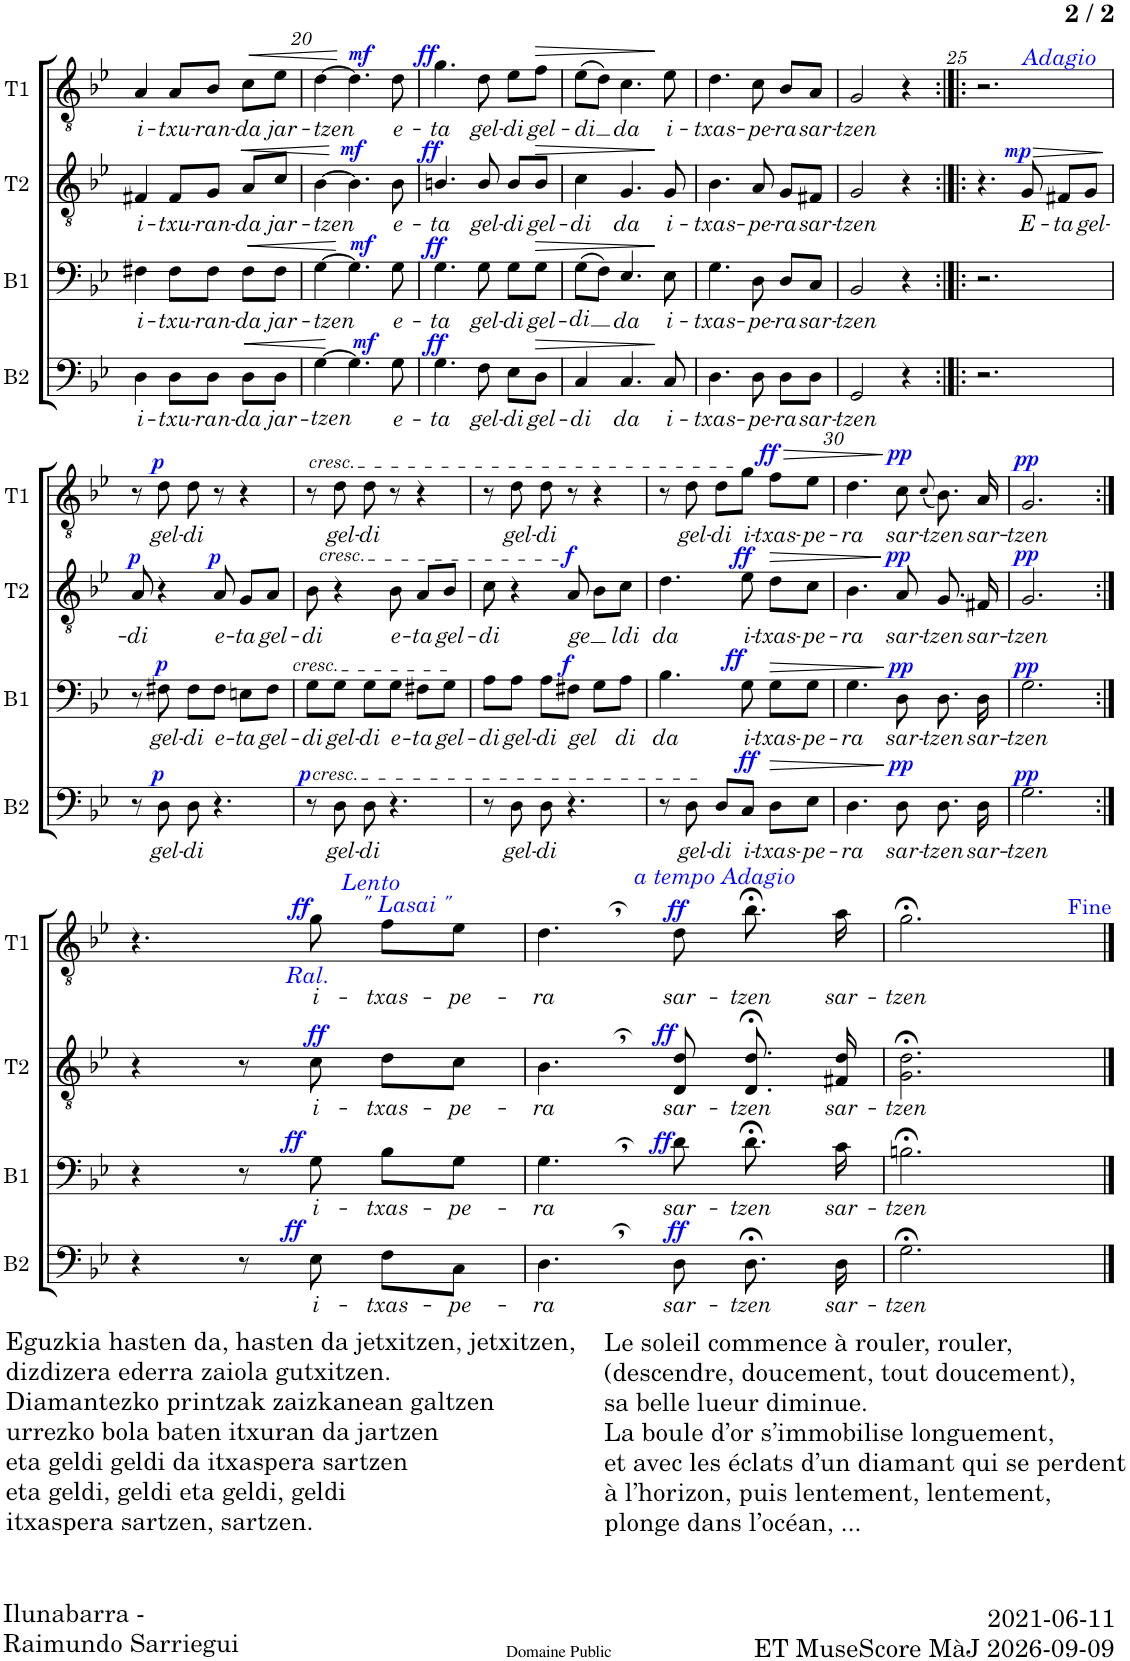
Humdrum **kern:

**kern	**text	**dynam	**kern	**text	**dynam	**kern	**text	**dynam	**kern	**text	**dynam
*part4	*part4	*part4	*part3	*part3	*part3	*part2	*part2	*part2	*part1	*part1	*part1
*staff4	*staff4	*staff4	*staff3	*staff3	*staff3	*staff2	*staff2	*staff2	*staff1	*staff1	*staff1
*I"Basse	*	*	*I"Baryton	*	*	*I"Ténor 2	*	*	*I"Ténor 1	*	*
*I'B2	*	*	*I'B1	*	*	*I'T2	*	*	*I'T1	*	*
!!LO:PB:g=z
*clefF4	*	*	*clefF4	*	*	*clefGv2	*	*	*clefGv2	*	*
*k[b-e-]	*	*	*k[b-e-]	*	*	*k[b-e-]	*	*	*k[b-e-]	*	*
*M3/4	*	*	*M3/4	*	*	*M3/4	*	*	*M3/4	*	*
=19	=19	=19	=19	=19	=19	=19	=19	=19	=19	=19	=19
!	!LO:LY:b	!	!	!LO:LY:b	!	!	!LO:LY:b	!	!	!LO:LY:b	!
4D\	i-	.	4F#X\	i-	.	4F#X/	i-	.	4A/	i-	.
!	!LO:LY:b	!	!	!LO:LY:b	!	!	!LO:LY:b	!	!	!LO:LY:b	!
8D\L	-txu-	.	8F#\L	-txu-	.	8F#/L	-txu-	.	8A/L	-txu-	.
!	!LO:LY:b	!	!	!LO:LY:b	!	!	!LO:LY:b	!	!	!LO:LY:b	!
8D\J	-ran-	.	8F#\J	-ran-	.	8G/J	-ran-	.	8B-/J	-ran-	.
!	!LO:LY:b	!LO:HP:b	!	!LO:LY:b	!LO:HP:b	!	!LO:LY:b	!LO:HP:b	!	!LO:LY:b	!LO:HP:b
8D\L	-da	<	8F#\L	-da	<	8A/L	-da	<	8c\L	-da	<
!	!LO:LY:b	!	!	!LO:LY:b	!	!	!LO:LY:b	!	!	!LO:LY:b	!
8D\J	jar-	.	8F#\J	jar-	.	8c/J	jar-	.	8e-\J	jar-	.
=20	=20	=20	=20	=20	=20	=20	=20	=20	=20	=20	=20
!	!LO:LY:b	!	!	!LO:LY:b	!	!	!LO:LY:b	!	!	!LO:LY:b	!
[4G\	-tzen	.	[4G\	-tzen	.	[4B-\	-tzen	.	[4d\	-tzen	.
!	!	!LO:DY:n=1:a	!	!	!LO:DY:n=1:a	!	!	!LO:DY:n=1:a	!	!	!LO:DY:n=1:a
4.G\]	.	[ mf	4.G\]	.	[ mf	4.B-\]	.	[ mf	4.d\]	.	[ mf
!	!LO:LY:b	!	!	!LO:LY:b	!	!	!LO:LY:b	!	!	!LO:LY:b	!
8G\	e-	.	8G\	e-	.	8B-\	e-	.	8d\	e-	.
=21	=21	=21	=21	=21	=21	=21	=21	=21	=21	=21	=21
!	!LO:LY:b	!LO:DY:a	!	!LO:LY:b	!LO:DY:a	!	!LO:LY:b	!LO:DY:a	!	!LO:LY:b	!LO:DY:a
4.G\	-ta	ff	4.G\	-ta	ff	4.Bn/	-ta	ff	4.g\	-ta	ff
!	!LO:LY:b	!	!	!LO:LY:b	!	!	!LO:LY:b	!	!	!LO:LY:b	!
8F\	gel-	.	8G\	gel-	.	8B/	gel-	.	8d\	gel-	.
!	!LO:LY:b	!	!	!LO:LY:b	!	!	!LO:LY:b	!	!	!LO:LY:b	!
8E-\L	-di	.	8G\L	-di	.	8B/L	-di	.	8e-\L	-di	.
!	!LO:LY:b	!LO:HP:b	!	!LO:LY:b	!LO:HP:b	!	!LO:LY:b	!LO:HP:b	!	!LO:LY:b	!LO:HP:b
8D\J	gel-	>	8G\J	gel-	>	8B/J	gel-	>	8f\J	gel-	>
=22	=22	=22	=22	=22	=22	=22	=22	=22	=22	=22	=22
!	!LO:LY:b	!	!	!LO:LY:b	!	!	!LO:LY:b	!	!	!LO:LY:b	!
4C/	-di	.	(8G\L	-di	.	4c\	-di	.	(8e-\L	-di	.
.	.	.	8F\J)	.	.	.	.	.	8d\J)	.	.
!	!LO:LY:b	!	!	!LO:LY:b	!	!	!LO:LY:b	!	!	!LO:LY:b	!
4.C/	da	.	4.E-/	da	.	4.G/	da	.	4.c\	da	.
!	!LO:LY:b	!	!	!LO:LY:b	!	!	!LO:LY:b	!	!	!LO:LY:b	!
8C/	i-	]	8E-\	i-	]	8G/	i-	]	8e-\	i-	]
=23	=23	=23	=23	=23	=23	=23	=23	=23	=23	=23	=23
!	!LO:LY:b	!	!	!LO:LY:b	!	!	!LO:LY:b	!	!	!LO:LY:b	!
4.D\	-txas-	.	4.G\	-txas-	.	4.B-\	-txas-	.	4.d\	-txas-	.
!	!LO:LY:b	!	!	!LO:LY:b	!	!	!LO:LY:b	!	!	!LO:LY:b	!
8D\	-pe-	.	8D\	-pe-	.	8A/	-pe-	.	8c\	-pe-	.
!	!LO:LY:b	!	!	!LO:LY:b	!	!	!LO:LY:b	!	!	!LO:LY:b	!
8D\L	-ra	.	8D/L	-ra	.	8G/L	-ra	.	8B-/L	-ra	.
!	!LO:LY:b	!	!	!LO:LY:b	!	!	!LO:LY:b	!	!	!LO:LY:b	!
8D\J	sar-	.	8C/J	sar-	.	8F#X/J	sar-	.	8A/J	sar-	.
=24	=24	=24	=24	=24	=24	=24	=24	=24	=24	=24	=24
!	!LO:LY:b	!	!	!LO:LY:b	!	!	!LO:LY:b	!	!	!LO:LY:b	!
2GG/	-tzen	.	2BB-/	-tzen	.	2G/	-tzen	.	2G/	-tzen	.
4r	.	.	4r	.	.	4r	.	.	4r	.	.
=25:|!|:	=25:|!|:	=25:|!|:	=25:|!|:	=25:|!|:	=25:|!|:	=25:|!|:	=25:|!|:	=25:|!|:	=25:|!|:	=25:|!|:	=25:|!|:
*	*	*	*	*	*	*	*	*	*^	*	*
2.r	.	.	2.r	.	.	4.r	.	.	2.r	4.ryy	.	.
!	!	!	!	!	!	!	!	!	!	!LO:TX:a:i:color=#0000FF:t=Adagio	!	!
!	!	!	!	!	!	!	!LO:LY:b	!LO:HP:b	!	!	!	!
!	!	!	!	!	!	!	!	!LO:DY:n=1:a	!	!	!	!
.	.	.	.	.	.	8G/	E-	> mp	.	4.ryy	.	.
!	!	!	!	!	!	!	!LO:LY:b	!	!	!	!	!
.	.	.	.	.	.	8F#X/L	-ta	.	.	.	.	.
!	!	!	!	!	!	!	!LO:LY:b	!	!	!	!	!
.	.	.	.	.	.	8G/J	gel-	.	.	.	.	.
.	.	.	.	.	.	.	.	]	.	.	.	.
!!LO:LB:g=z
=26	=26	=26	=26	=26	=26	=26	=26	=26	=26	=26	=26	=26
!	!	!	!	!	!	!	!LO:LY:b	!LO:DY:a	!	!	!	!
*	*	*	*	*	*	*	*	*	*v	*v	*	*
8r	.	.	8r	.	.	8A/	-di	p	8r	.	.
!	!LO:LY:b	!LO:DY:a	!	!LO:LY:b	!LO:DY:a	!	!	!	!	!LO:LY:b	!LO:DY:a
8D\	gel-	p	8F#X\	gel-	p	4r	.	.	8d\	gel-	p
!	!LO:LY:b	!	!	!LO:LY:b	!	!	!	!	!	!LO:LY:b	!
8D\	-di	.	8F#\L	-di	.	.	.	.	8d\	-di	.
!	!	!	!	!LO:LY:b	!	!	!LO:LY:b	!LO:DY:a	!	!	!
4.r	.	.	8F#\J	e-	.	8A/	e-	p	8r	.	.
!	!	!	!	!LO:LY:b	!	!	!LO:LY:b	!	!	!	!
.	.	.	8En\L	-ta	.	8G/L	-ta	.	4r	.	.
!	!	!	!	!LO:LY:b	!	!	!LO:LY:b	!	!	!	!
.	.	.	8F#\J	gel-	.	8A/J	gel-	.	.	.	.
=27	=27	=27	=27	=27	=27	=27	=27	=27	=27	=27	=27
!	!	!	!	!	!	!	!	!	!LO:TX:a:i:t=cresc.	!	!
!	!	!	!LO:TX:a:i:t=cresc.	!	!	!	!	!	!	!	!
!	!	!	!	!LO:LY:b	!	!	!LO:LY:b	!	!	!	!
8r	.	.	8G\L	-di	.	8B-\	-di	.	8r	.	.
!	!	!	!	!	!	!LO:TX:a:i:t=cresc.	!	!	!	!	!
!LO:TX:a:i:t=cresc.	!	!	!	!	!	!	!	!	!	!	!
!	!LO:LY:b	!LO:DY:a	!	!LO:LY:b	!	!	!	!	!	!LO:LY:b	!
8D\	gel-	p	8G\J	gel-	.	4r	.	.	8d\	gel-	.
!	!LO:LY:b	!	!	!LO:LY:b	!	!	!	!	!	!LO:LY:b	!
8D\	-di	.	8G\L	-di	.	.	.	.	8d\	-di	.
!	!	!	!	!LO:LY:b	!	!	!LO:LY:b	!	!	!	!
4.r	.	.	8G\J	e-	.	8B-\	e-	.	8r	.	.
!	!	!	!	!LO:LY:b	!	!	!LO:LY:b	!	!	!	!
.	.	.	8F#X\L	-ta	.	8A/L	-ta	.	4r	.	.
!	!	!	!	!LO:LY:b	!	!	!LO:LY:b	!	!	!	!
.	.	.	8G\J	gel-	.	8B-/J	gel-	.	.	.	.
=28	=28	=28	=28	=28	=28	=28	=28	=28	=28	=28	=28
!	!	!	!	!LO:LY:b	!	!	!LO:LY:b	!	!	!	!
8r	.	.	8A\L	-di	.	8c\	-di	.	8r	.	.
!	!LO:LY:b	!	!	!LO:LY:b	!	!	!	!	!	!LO:LY:b	!
8D\	gel-	.	8A\J	gel-	.	4r	.	.	8d\	gel-	.
!	!LO:LY:b	!	!	!LO:LY:b	!	!	!	!	!	!LO:LY:b	!
8D\	-di	.	8A\L	-di	.	.	.	.	8d\	-di	.
!	!	!	!	!LO:LY:b	!LO:DY:a	!	!LO:LY:b	!LO:DY:a	!	!	!
4.r	.	.	8F#X\J	gel	f	8A/	ge	f	8r	.	.
.	.	.	8G\L	.	.	8B-\L	.	.	4r	.	.
!	!	!	!	!LO:LY:b	!	!	!LO:LY:b	!	!	!	!
.	.	.	8A\J	di	.	8c\J	ldi	.	.	.	.
=29	=29	=29	=29	=29	=29	=29	=29	=29	=29	=29	=29
!	!	!	!	!LO:LY:b	!	!	!LO:LY:b	!	!	!	!
8r	.	.	4.B-\	da	.	4.d\	da	.	8r	.	.
!	!LO:LY:b	!	!	!	!	!	!	!	!	!LO:LY:b	!
8D\	gel-	.	.	.	.	.	.	.	8d\	gel-	.
!	!LO:LY:b	!	!	!	!	!	!	!	!	!LO:LY:b	!
8D/L	-di	.	.	.	.	.	.	.	8d\L	-di	.
!	!LO:LY:b	!LO:DY:a	!	!LO:LY:b	!LO:DY:a	!	!LO:LY:b	!LO:DY:a	!	!LO:LY:b	!
8C/J	i-	ff	8G\	i-	ff	8e-\	i-	ff	8g\J	i-	.
!	!LO:LY:b	!LO:HP:b	!	!LO:LY:b	!LO:HP:b	!	!LO:LY:b	!LO:HP:b	!	!LO:LY:b	!LO:HP:b
!	!	!	!	!	!	!	!	!	!	!	!LO:DY:n=1:a
8D\L	-txas-	>	8G\L	-txas-	>	8d\L	-txas-	>	8f\L	-txas-	> ff
!	!LO:LY:b	!	!	!LO:LY:b	!	!	!LO:LY:b	!	!	!LO:LY:b	!
8E-\J	-pe-	.	8G\J	-pe-	.	8c\J	-pe-	.	8e-\J	-pe-	.
=30	=30	=30	=30	=30	=30	=30	=30	=30	=30	=30	=30
!	!LO:LY:b	!	!	!LO:LY:b	!	!	!LO:LY:b	!	!	!LO:LY:b	!
4.D\	-ra	.	4.G\	-ra	.	4.B-\	-ra	.	4.d\	-ra	.
!	!LO:LY:b	!LO:DY:n=1:a	!	!LO:LY:b	!LO:DY:n=1:a	!	!LO:LY:b	!LO:DY:n=1:a	!	!LO:LY:b	!LO:DY:n=1:a
8D\	sar-	] pp	8D\	sar-	] pp	8A/	sar-	] pp	8c\	sar-	] pp
.	.	.	.	.	.	.	.	.	(8qc/	.	.
!	!LO:LY:b	!	!	!LO:LY:b	!	!	!LO:LY:b	!	!	!LO:LY:b	!
8.D\	-tzen	.	8.D\	-tzen	.	8.G/	-tzen	.	8.B-\)	-tzen	.
!	!LO:LY:b	!	!	!LO:LY:b	!	!	!LO:LY:b	!	!	!LO:LY:b	!
16D\	sar-	.	16D\	sar-	.	16F#X/	sar-	.	16A/	sar-	.
=31	=31	=31	=31	=31	=31	=31	=31	=31	=31	=31	=31
!	!LO:LY:b	!LO:DY:a	!	!LO:LY:b	!LO:DY:a	!	!LO:LY:b	!LO:DY:a	!	!LO:LY:b	!LO:DY:a
2.G\	-tzen	pp	2.G\	-tzen	pp	2.G/	-tzen	pp	2.G/	-tzen	pp
!!LO:LB:g=z
=32:|!	=32:|!	=32:|!	=32:|!	=32:|!	=32:|!	=32:|!	=32:|!	=32:|!	=32:|!	=32:|!	=32:|!
4r	.	.	4r	.	.	4r	.	.	4.r	.	.
8r	.	.	8r	.	.	8r	.	.	.	.	.
!	!	!	!	!	!	!	!	!	!LO:TX:a:i:color=#0000FF:t=Lento	!	!
!	!	!	!	!	!	!	!	!	!LO:TX:b:i:color=#0000FF:t=Ral.	!	!
!	!LO:LY:b	!LO:DY:a	!	!LO:LY:b	!LO:DY:a	!	!LO:LY:b	!LO:DY:a	!	!LO:LY:b	!LO:DY:a
8E-\	i-	ff	8G\	i-	ff	8c\	i-	ff	8g\	i-	ff
!	!	!	!	!	!	!	!	!	!LO:TX:a:i:color=#0000FF:t=" Lasai "	!	!
!	!LO:LY:b	!	!	!LO:LY:b	!	!	!LO:LY:b	!	!	!LO:LY:b	!
8F\L	-txas-	.	8B-\L	-txas-	.	8d\L	-txas-	.	8f\L	-txas-	.
!	!LO:LY:b	!	!	!LO:LY:b	!	!	!LO:LY:b	!	!	!LO:LY:b	!
8C\J	-pe-	.	8G\J	-pe-	.	8c\J	-pe-	.	8e-\J	-pe-	.
=33	=33	=33	=33	=33	=33	=33	=33	=33	=33	=33	=33
!	!LO:LY:b	!	!	!LO:LY:b	!	!	!LO:LY:b	!	!	!LO:LY:b	!
4.D,\	-ra	.	4.G,\	-ra	.	4.B-,\	-ra	.	4.d,\	-ra	.
!	!	!	!	!	!	!	!	!	!LO:TX:a:i:color=#0000FF:t=a tempo Adagio	!	!
!	!LO:LY:b	!LO:DY:a	!	!LO:LY:b	!LO:DY:a	!	!LO:LY:b	!LO:DY:a	!	!LO:LY:b	!LO:DY:a
8D\	sar-	ff	8d\	sar-	ff	8D/ 8d/	sar-	ff	8d\	sar-	ff
!	!LO:LY:b	!	!	!LO:LY:b	!	!	!LO:LY:b	!	!	!LO:LY:b	!
8.D;<\	-tzen	.	8.d;<\	-tzen	.	8.D/;< 8.d/;<	-tzen	.	8.b-;<\	-tzen	.
!	!LO:LY:b	!	!	!LO:LY:b	!	!	!LO:LY:b	!	!	!LO:LY:b	!
16D\	sar-	.	16c\	sar-	.	16F#X/ 16d/	sar-	.	16a\	sar-	.
=34	=34	=34	=34	=34	=34	=34	=34	=34	=34	=34	=34
!	!LO:LY:b	!	!	!LO:LY:b	!	!	!LO:LY:b	!	!	!LO:LY:b	!
2.G;<\	-tzen	.	2.Bn;<\	-tzen	.	2.G\;< 2.d\;<	-tzen	.	2.g;<\	-tzen	.
==	==	==	==	==	==	==	==	==	==	==	==
*-	*-	*-	*-	*-	*-	*-	*-	*-	*-	*-	*-
